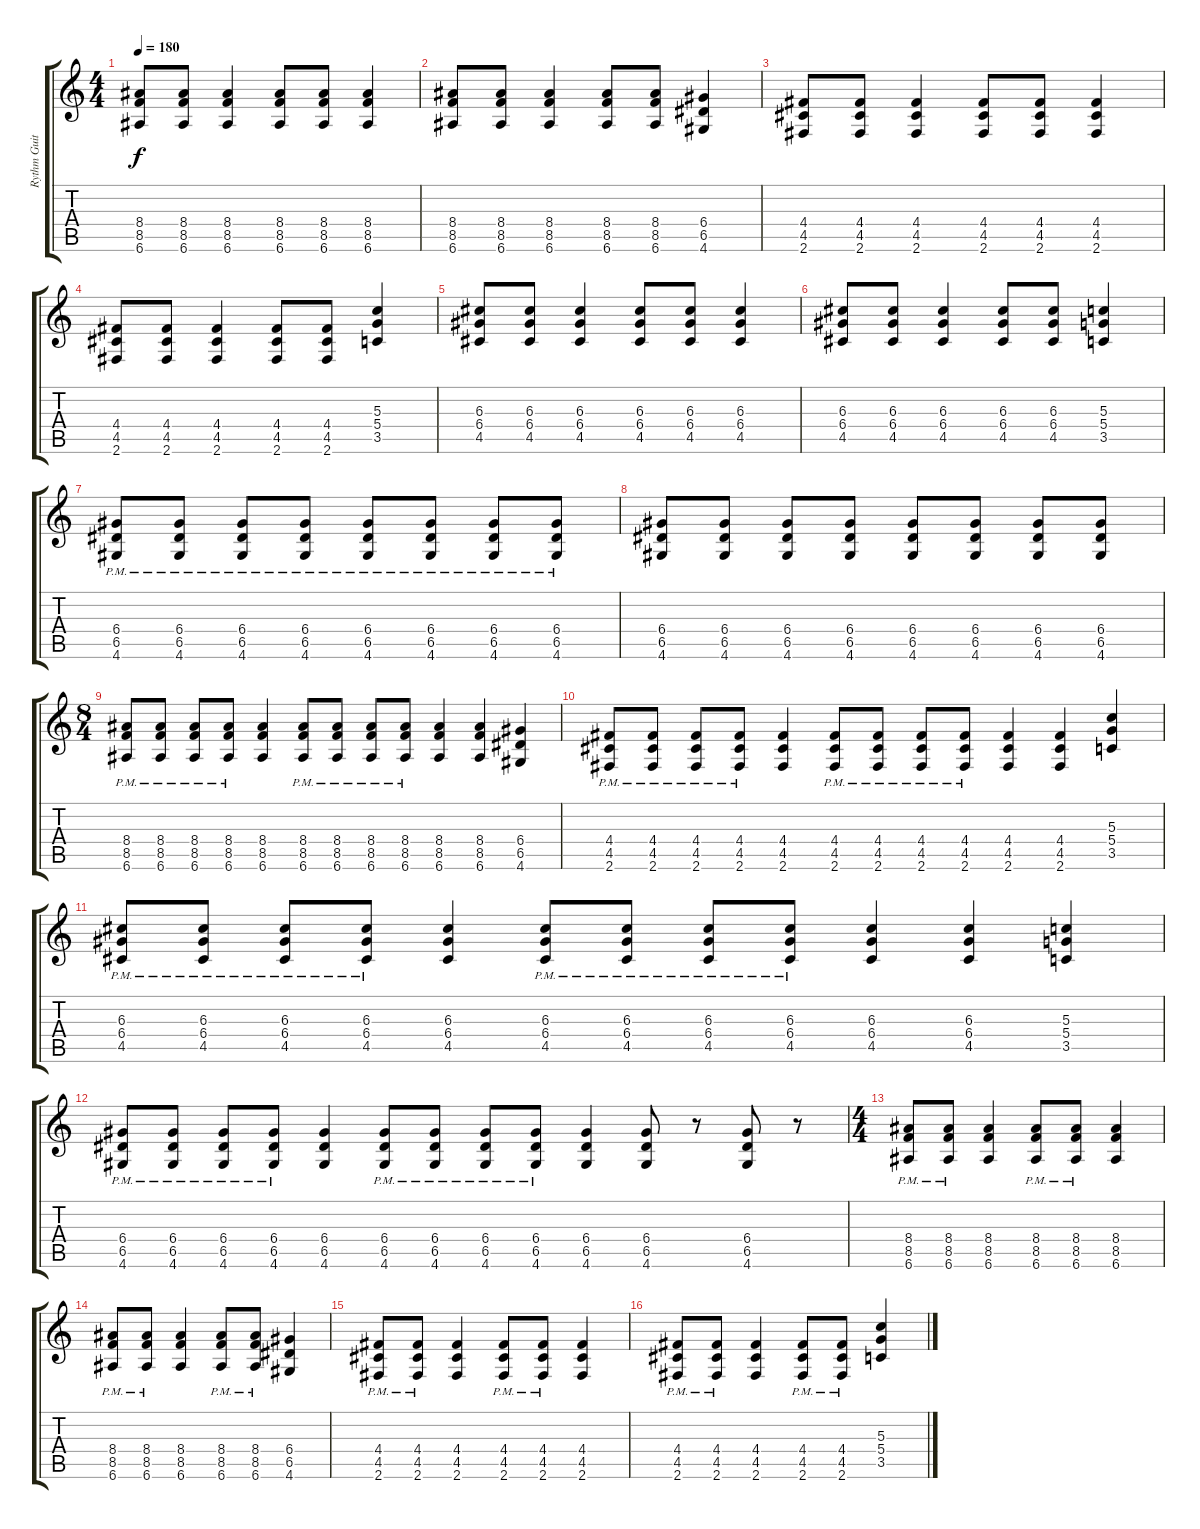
\track ("Rythm Guitar" "Rythm Guit") {instrument distortionguitar}
\staff {score tabs}
\tuning (E4 B3 G3 D3 A2 E2) {hide}
\ts (4 4)
\tempo 180
\clef g2
\ks c
(8.4 8.5 6.6).8{dy f} (8.4 8.5 6.6).8 (8.4 8.5 6.6).4 (8.4 8.5 6.6).8 (8.4 8.5 6.6).8 (8.4 8.5 6.6).4 |
(8.4 8.5 6.6).8 (8.4 8.5 6.6).8 (8.4 8.5 6.6).4 (8.4 8.5 6.6).8 (8.4 8.5 6.6).8 (6.4 6.5 4.6).4 |
(4.4 4.5 2.6).8 (4.4 4.5 2.6).8 (4.4 4.5 2.6).4 (4.4 4.5 2.6).8 (4.4 4.5 2.6).8 (4.4 4.5 2.6).4 |
(4.4 4.5 2.6).8 (4.4 4.5 2.6).8 (4.4 4.5 2.6).4 (4.4 4.5 2.6).8 (4.4 4.5 2.6).8 (5.3 5.4 3.5).4 |
(6.3 6.4 4.5).8 (6.3 6.4 4.5).8 (6.3 6.4 4.5).4 (6.3 6.4 4.5).8 (6.3 6.4 4.5).8 (6.3 6.4 4.5).4 |
(6.3 6.4 4.5).8 (6.3 6.4 4.5).8 (6.3 6.4 4.5).4 (6.3 6.4 4.5).8 (6.3 6.4 4.5).8 (5.3 5.4 3.5).4 |
(6.4{pm} 6.5{pm} 4.6{pm}).8 (6.4{pm} 6.5{pm} 4.6{pm}).8 (6.4{pm} 6.5{pm} 4.6{pm}).8 (6.4{pm} 6.5{pm} 4.6{pm}).8 (6.4{pm} 6.5{pm} 4.6{pm}).8 (6.4{pm} 6.5{pm} 4.6{pm}).8 (6.4{pm} 6.5{pm} 4.6{pm}).8 (6.4{pm} 6.5{pm} 4.6{pm}).8 |
(6.4 6.5 4.6).8 (6.4 6.5 4.6).8 (6.4 6.5 4.6).8 (6.4 6.5 4.6).8 (6.4 6.5 4.6).8 (6.4 6.5 4.6).8 (6.4 6.5 4.6).8 (6.4 6.5 4.6).8 |
\ts (8 4)
(8.4{pm} 8.5{pm} 6.6{pm}).8 (8.4{pm} 8.5{pm} 6.6{pm}).8 (8.4{pm} 8.5{pm} 6.6{pm}).8 (8.4{pm} 8.5{pm} 6.6{pm}).8 (8.4 8.5 6.6).4 (8.4{pm} 8.5{pm} 6.6{pm}).8 (8.4{pm} 8.5{pm} 6.6{pm}).8 (8.4{pm} 8.5{pm} 6.6{pm}).8 (8.4{pm} 8.5{pm} 6.6{pm}).8 (8.4 8.5 6.6).4 (8.4 8.5 6.6).4 (6.4 6.5 4.6).4 |
(4.4{pm} 4.5{pm} 2.6{pm}).8 (4.4{pm} 4.5{pm} 2.6{pm}).8 (4.4{pm} 4.5{pm} 2.6{pm}).8 (4.4{pm} 4.5{pm} 2.6{pm}).8 (4.4 4.5 2.6).4 (4.4{pm} 4.5{pm} 2.6{pm}).8 (4.4{pm} 4.5{pm} 2.6{pm}).8 (4.4{pm} 4.5{pm} 2.6{pm}).8 (4.4{pm} 4.5{pm} 2.6{pm}).8 (4.4 4.5 2.6).4 (4.4 4.5 2.6).4 (5.3 5.4 3.5).4 |
(6.3{pm} 6.4{pm} 4.5{pm}).8 (6.3{pm} 6.4{pm} 4.5{pm}).8 (6.3{pm} 6.4{pm} 4.5{pm}).8 (6.3{pm} 6.4{pm} 4.5{pm}).8 (6.3 6.4 4.5).4 (6.3{pm} 6.4{pm} 4.5{pm}).8 (6.3{pm} 6.4{pm} 4.5{pm}).8 (6.3{pm} 6.4{pm} 4.5{pm}).8 (6.3{pm} 6.4{pm} 4.5{pm}).8 (6.3 6.4 4.5).4 (6.3 6.4 4.5).4 (5.3 5.4 3.5).4 |
(6.4{pm} 6.5{pm} 4.6{pm}).8 (6.4{pm} 6.5{pm} 4.6{pm}).8 (6.4{pm} 6.5{pm} 4.6{pm}).8 (6.4{pm} 6.5{pm} 4.6{pm}).8 (6.4 6.5 4.6).4 (6.4{pm} 6.5{pm} 4.6{pm}).8 (6.4{pm} 6.5{pm} 4.6{pm}).8 (6.4{pm} 6.5{pm} 4.6{pm}).8 (6.4{pm} 6.5{pm} 4.6{pm}).8 (6.4 6.5 4.6).4 (6.4 6.5 4.6).8 r.8 (6.4 6.5 4.6).8 r.8 |
\ts (4 4)
(8.4{pm} 8.5{pm} 6.6{pm}).8 (8.4{pm} 8.5{pm} 6.6{pm}).8 (8.4 8.5 6.6).4 (8.4{pm} 8.5{pm} 6.6{pm}).8 (8.4{pm} 8.5{pm} 6.6{pm}).8 (8.4 8.5 6.6).4 |
(8.4{pm} 8.5{pm} 6.6{pm}).8 (8.4{pm} 8.5{pm} 6.6{pm}).8 (8.4 8.5 6.6).4 (8.4{pm} 8.5{pm} 6.6{pm}).8 (8.4{pm} 8.5{pm} 6.6{pm}).8 (6.4 6.5 4.6).4 |
(4.4{pm} 4.5{pm} 2.6{pm}).8 (4.4{pm} 4.5{pm} 2.6{pm}).8 (4.4 4.5 2.6).4 (4.4{pm} 4.5{pm} 2.6{pm}).8 (4.4{pm} 4.5{pm} 2.6{pm}).8 (4.4 4.5 2.6).4 |
(4.4{pm} 4.5{pm} 2.6{pm}).8 (4.4{pm} 4.5{pm} 2.6{pm}).8 (4.4 4.5 2.6).4 (4.4{pm} 4.5{pm} 2.6{pm}).8 (4.4{pm} 4.5{pm} 2.6{pm}).8 (5.3 5.4 3.5).4
